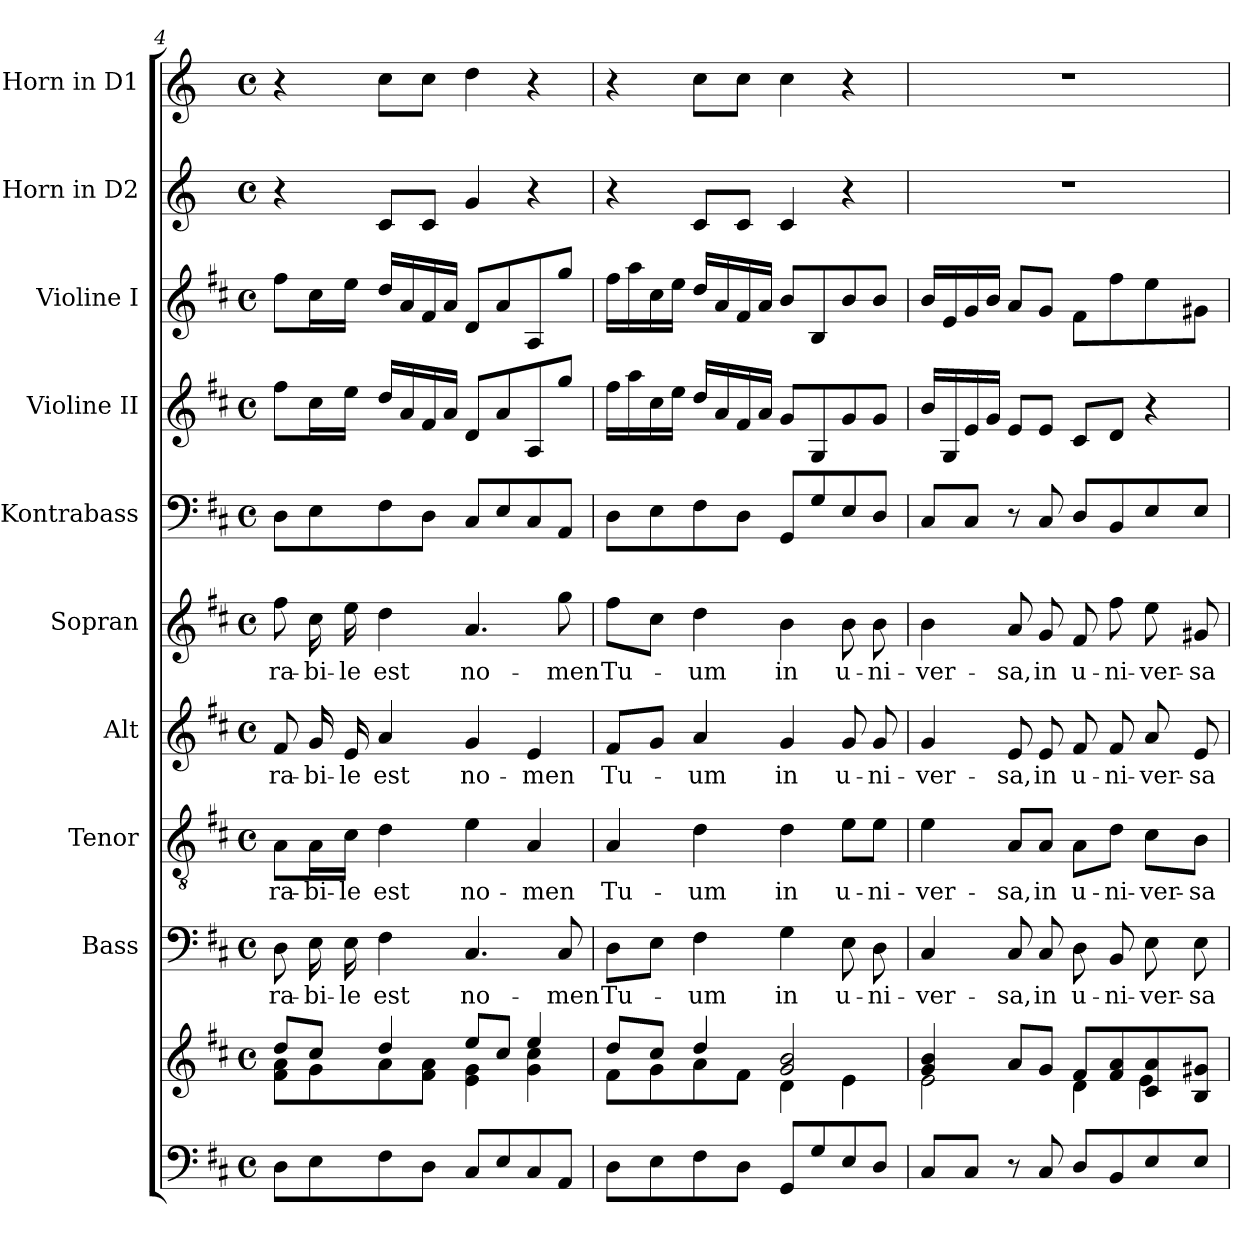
**kern	**kern	**kern	**text	**kern	**text	**kern	**text	**kern	**text	**kern	**kern	**kern	**kern	**kern
*part10	*part10	*part9	*part9	*part8	*part8	*part7	*part7	*part6	*part6	*part5	*part4	*part3	*part2	*part1
*staff11	*staff10	*staff9	*staff9	*staff8	*staff8	*staff7	*staff7	*staff6	*staff6	*staff5	*staff4	*staff3	*staff2	*staff1
*	*	*I"Bass	*	*I"Tenor	*	*I"Alt	*	*I"Sopran	*	*I"Kontrabass	*I"Violine II	*I"Violine I	*I"Horn in D2	*I"Horn in D1
*	*	*I'B.	*	*I'T.	*	*I'A.	*	*I'S.	*	*I'Kb.	*I'Vl. II	*I'Vl. I	*	*
!!LO:PB:g=z
*clefF4	*clefG2	*clefF4	*	*clefGv2	*	*clefG2	*	*clefG2	*	*clefF4	*clefG2	*clefG2	*clefG2	*clefG2
*	*	*	*	*	*	*	*	*	*	*ITrd7c12	*	*	*ITrd1c2	*ITrd1c2
*k[f#c#]	*k[f#c#]	*k[f#c#]	*	*k[f#c#]	*	*k[f#c#]	*	*k[f#c#]	*	*k[f#c#]	*k[f#c#]	*k[f#c#]	*k[b-e-]	*k[b-e-]
*D:	*D:	*D:	*	*D:	*	*D:	*	*D:	*	*D:	*D:	*D:	*B-:	*B-:
*M4/4	*M4/4	*M4/4	*	*M4/4	*	*M4/4	*	*M4/4	*	*M4/4	*M4/4	*M4/4	*M4/4	*M4/4
*met(c)	*met(c)	*met(c)	*	*met(c)	*	*met(c)	*	*met(c)	*	*met(c)	*met(c)	*met(c)	*met(c)	*met(c)
=4	=4	=4	=4	=4	=4	=4	=4	=4	=4	=4	=4	=4	=4	=4
*	*^	*	*	*	*	*	*	*	*	*	*	*	*	*
!	!	!	!	!LO:LY:b	!	!LO:LY:b	!	!LO:LY:b	!	!LO:LY:b	!	!	!	!	!
8D\L	8dd/L	8f#\ 8a\L	8D\	-ra-	8A\L	-ra-	8f#/	-ra-	8ff#\	-ra-	8DD\L	8ff#\L	8ff#\L	4r	4r
!	!	!	!	!LO:LY:b	!	!LO:LY:b	!	!LO:LY:b	!	!LO:LY:b	!	!	!	!	!
8E\	8cc#/J	8g\	16E\	-bi-	16A\L	-bi-	16g/	-bi-	16cc#\	-bi-	8EE\	16cc#\L	16cc#\L	.	.
!	!	!	!	!LO:LY:b	!	!LO:LY:b	!	!LO:LY:b	!	!LO:LY:b	!	!	!	!	!
.	.	.	16E\	-le	16c#\JJ	-le	16e/	-le	16ee\	-le	.	16ee\JJ	16ee\JJ	.	.
!	!	!	!	!LO:LY:b	!	!LO:LY:b	!	!LO:LY:b	!	!LO:LY:b	!	!	!	!	!
8F#\	4dd/	8a\	4F#\	est	4d\	est	4a/	est	4dd\	est	8FF#\	16dd/LL	16dd/LL	8B-/L	8b-\L
.	.	.	.	.	.	.	.	.	.	.	.	16a/	16a/	.	.
8D\J	.	8f#\ 8a\J	.	.	.	.	.	.	.	.	8DD\J	16f#/	16f#/	8B-/J	8b-\J
.	.	.	.	.	.	.	.	.	.	.	.	16a/JJ	16a/JJ	.	.
!	!	!	!	!LO:LY:b	!	!LO:LY:b	!	!LO:LY:b	!	!LO:LY:b	!	!	!	!	!
8C#/L	8ee/L	4e\ 4g\	4.C#/	no-	4e\	no-	4g/	no-	4.a/	no-	8CC#/L	8d/L	8d/L	4f/	4cc\
8E/	8cc#/J	.	.	.	.	.	.	.	.	.	8EE/	8a/	8a/	.	.
!	!	!	!	!	!	!LO:LY:b	!	!LO:LY:b	!	!	!	!	!	!	!
8C#/	4ee/	4g\ 4cc#\	.	.	4A/	-men	4e/	-men	.	.	8CC#/	8A/	8A/	4r	4r
!	!	!	!	!LO:LY:b	!	!	!	!	!	!LO:LY:b	!	!	!	!	!
8AA/J	.	.	8C#/	-men	.	.	.	.	8gg\	-men	8AAA/J	8gg/J	8gg/J	.	.
=5	=5	=5	=5	=5	=5	=5	=5	=5	=5	=5	=5	=5	=5	=5	=5
!	!	!	!	!LO:LY:b	!	!LO:LY:b	!	!LO:LY:b	!	!LO:LY:b	!	!	!	!	!
8D\L	8dd/L	8f#\L	8D\L	Tu-	4A/	Tu-	8f#/L	Tu-	8ff#\L	Tu-	8DD\L	16ff#\LL	16ff#\LL	4r	4r
.	.	.	.	.	.	.	.	.	.	.	.	16aa\	16aa\	.	.
8E\	8cc#/J	8g\	8E\J	.	.	.	8g/J	.	8cc#\J	.	8EE\	16cc#\	16cc#\	.	.
.	.	.	.	.	.	.	.	.	.	.	.	16ee\JJ	16ee\JJ	.	.
!	!	!	!	!LO:LY:b	!	!LO:LY:b	!	!LO:LY:b	!	!LO:LY:b	!	!	!	!	!
8F#\	4dd/	8a\	4F#\	-um	4d\	-um	4a/	-um	4dd\	-um	8FF#\	16dd/LL	16dd/LL	8B-/L	8b-\L
.	.	.	.	.	.	.	.	.	.	.	.	16a/	16a/	.	.
8D\J	.	8f#\J	.	.	.	.	.	.	.	.	8DD\J	16f#/	16f#/	8B-/J	8b-\J
.	.	.	.	.	.	.	.	.	.	.	.	16a/JJ	16a/JJ	.	.
!	!	!	!	!LO:LY:b	!	!LO:LY:b	!	!LO:LY:b	!	!LO:LY:b	!	!	!	!	!
8GG/L	2g/ 2b/	4d\	4G\	in	4d\	in	4g/	in	4b\	in	8GGG/L	8g/L	8b/L	4B-/	4b-\
8G/	.	.	.	.	.	.	.	.	.	.	8GG/	8G/	8B/	.	.
!	!	!	!	!LO:LY:b	!	!LO:LY:b	!	!LO:LY:b	!	!LO:LY:b	!	!	!	!	!
8E/	.	4e\	8E\	u-	8e\L	u-	8g/	u-	8b\	u-	8EE/	8g/	8b/	4r	4r
!	!	!	!	!LO:LY:b	!	!LO:LY:b	!	!LO:LY:b	!	!LO:LY:b	!	!	!	!	!
8D/J	.	.	8D\	-ni-	8e\J	-ni-	8g/	-ni-	8b\	-ni-	8DD/J	8g/J	8b/J	.	.
=6	=6	=6	=6	=6	=6	=6	=6	=6	=6	=6	=6	=6	=6	=6	=6
!	!	!	!	!LO:LY:b	!	!LO:LY:b	!	!LO:LY:b	!	!LO:LY:b	!	!	!	!	!
8C#/L	4g/ 4b/	2e\	4C#/	-ver-	4e\	-ver-	4g/	-ver-	4b\	-ver-	8CC#/L	16b/LL	16b/LL	1r	1r
.	.	.	.	.	.	.	.	.	.	.	.	16G/	16e/	.	.
8C#/J	.	.	.	.	.	.	.	.	.	.	8CC#/J	16e/	16g/	.	.
.	.	.	.	.	.	.	.	.	.	.	.	16g/JJ	16b/JJ	.	.
!	!	!	!	!LO:LY:b	!	!LO:LY:b	!	!LO:LY:b	!	!LO:LY:b	!	!	!	!	!
8r	8a/L	.	8C#/	-sa,	8A/L	-sa,	8e/	-sa,	8a/	-sa,	8r	8e/L	8a/L	.	.
!	!	!	!	!LO:LY:b	!	!LO:LY:b	!	!LO:LY:b	!	!LO:LY:b	!	!	!	!	!
8C#/	8g/J	.	8C#/	in	8A/J	in	8e/	in	8g/	in	8CC#/	8e/J	8g/J	.	.
!	!	!	!	!LO:LY:b	!	!LO:LY:b	!	!LO:LY:b	!	!LO:LY:b	!	!	!	!	!
8D/L	8f#/L	4d\	8D\	u-	8A\L	u-	8f#/	u-	8f#/	u-	8DD/L	8c#/L	8f#\L	.	.
!	!	!	!	!LO:LY:b	!	!LO:LY:b	!	!LO:LY:b	!	!LO:LY:b	!	!	!	!	!
8BB/	8f#/ 8a/	.	8BB/	-ni-	8d\J	-ni-	8f#/	-ni-	8ff#\	-ni-	8BBB/	8d/J	8ff#\	.	.
!	!	!	!	!LO:LY:b	!	!LO:LY:b	!	!LO:LY:b	!	!LO:LY:b	!	!	!	!	!
8E/	8c#/ 8a/	4e\	8E\	-ver-	8c#\L	-ver-	8a/	-ver-	8ee\	-ver-	8EE/	4r	8ee\	.	.
!	!	!	!	!LO:LY:b	!	!LO:LY:b	!	!LO:LY:b	!	!LO:LY:b	!	!	!	!	!
8E/J	8B/ 8g#X/J	.	8E\	-sa	8B\J	-sa	8e/	-sa	8g#X/	-sa	8EE/J	.	8g#X\J	.	.
*	*v	*v	*	*	*	*	*	*	*	*	*	*	*	*	*
=	=	=	=	=	=	=	=	=	=	=	=	=	=	=
*-	*-	*-	*-	*-	*-	*-	*-	*-	*-	*-	*-	*-	*-	*-
